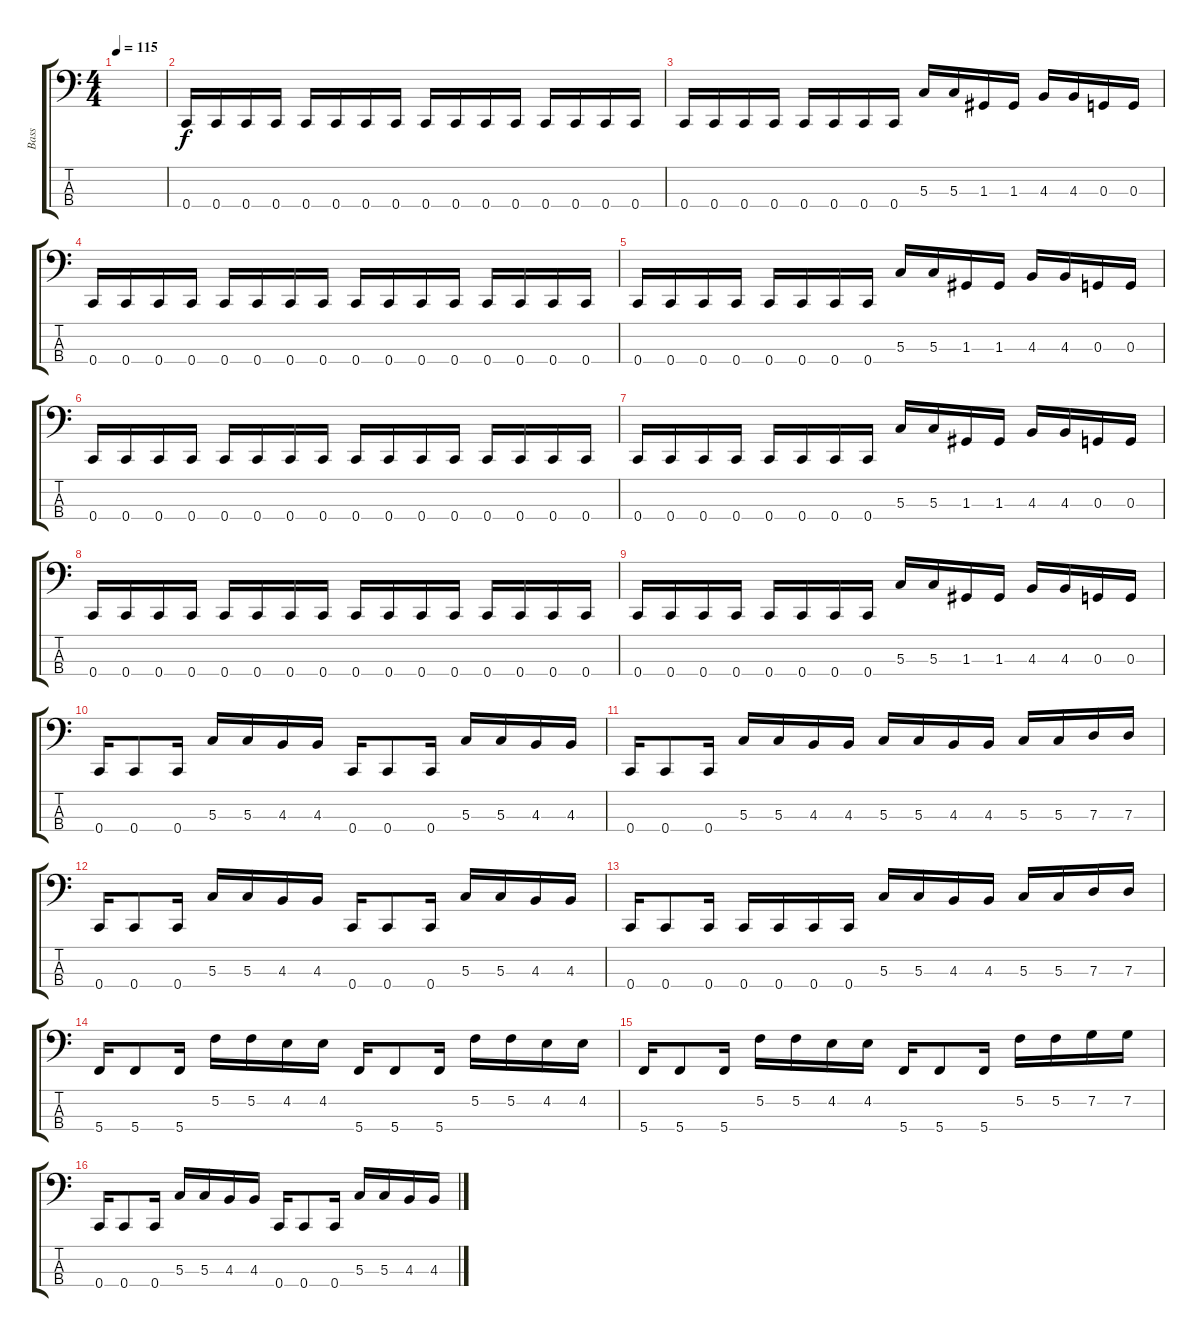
\track ("Bass" "Bass") {instrument electricbasspick}
\staff {score tabs}
\tuning (F2 C2 G1 C1) {hide}
\ts (4 4)
\tempo 115
\clef f4
\ks c
|
0.4.16 0.4.16 0.4.16 0.4.16 0.4.16 0.4.16 0.4.16 0.4.16 0.4.16 0.4.16 0.4.16 0.4.16 0.4.16 0.4.16 0.4.16 0.4.16 |
0.4.16 0.4.16 0.4.16 0.4.16 0.4.16 0.4.16 0.4.16 0.4.16 5.3.16 5.3.16 1.3.16 1.3.16 4.3.16 4.3.16 0.3.16 0.3.16 |
0.4.16 0.4.16 0.4.16 0.4.16 0.4.16 0.4.16 0.4.16 0.4.16 0.4.16 0.4.16 0.4.16 0.4.16 0.4.16 0.4.16 0.4.16 0.4.16 |
0.4.16 0.4.16 0.4.16 0.4.16 0.4.16 0.4.16 0.4.16 0.4.16 5.3.16 5.3.16 1.3.16 1.3.16 4.3.16 4.3.16 0.3.16 0.3.16 |
0.4.16 0.4.16 0.4.16 0.4.16 0.4.16 0.4.16 0.4.16 0.4.16 0.4.16 0.4.16 0.4.16 0.4.16 0.4.16 0.4.16 0.4.16 0.4.16 |
0.4.16 0.4.16 0.4.16 0.4.16 0.4.16 0.4.16 0.4.16 0.4.16 5.3.16 5.3.16 1.3.16 1.3.16 4.3.16 4.3.16 0.3.16 0.3.16 |
0.4.16 0.4.16 0.4.16 0.4.16 0.4.16 0.4.16 0.4.16 0.4.16 0.4.16 0.4.16 0.4.16 0.4.16 0.4.16 0.4.16 0.4.16 0.4.16 |
0.4.16 0.4.16 0.4.16 0.4.16 0.4.16 0.4.16 0.4.16 0.4.16 5.3.16 5.3.16 1.3.16 1.3.16 4.3.16 4.3.16 0.3.16 0.3.16 |
0.4.16 0.4.8 0.4.16 5.3.16 5.3.16 4.3.16 4.3.16 0.4.16 0.4.8 0.4.16 5.3.16 5.3.16 4.3.16 4.3.16 |
0.4.16 0.4.8 0.4.16 5.3.16 5.3.16 4.3.16 4.3.16 5.3.16 5.3.16 4.3.16 4.3.16 5.3.16 5.3.16 7.3.16 7.3.16 |
0.4.16 0.4.8 0.4.16 5.3.16 5.3.16 4.3.16 4.3.16 0.4.16 0.4.8 0.4.16 5.3.16 5.3.16 4.3.16 4.3.16 |
0.4.16 0.4.8 0.4.16 0.4.16 0.4.16 0.4.16 0.4.16 5.3.16 5.3.16 4.3.16 4.3.16 5.3.16 5.3.16 7.3.16 7.3.16 |
5.4.16 5.4.8 5.4.16 5.2.16 5.2.16 4.2.16 4.2.16 5.4.16 5.4.8 5.4.16 5.2.16 5.2.16 4.2.16 4.2.16 |
5.4.16 5.4.8 5.4.16 5.2.16 5.2.16 4.2.16 4.2.16 5.4.16 5.4.8 5.4.16 5.2.16 5.2.16 7.2.16 7.2.16 |
0.4.16 0.4.8 0.4.16 5.3.16 5.3.16 4.3.16 4.3.16 0.4.16 0.4.8 0.4.16 5.3.16 5.3.16 4.3.16 4.3.16
